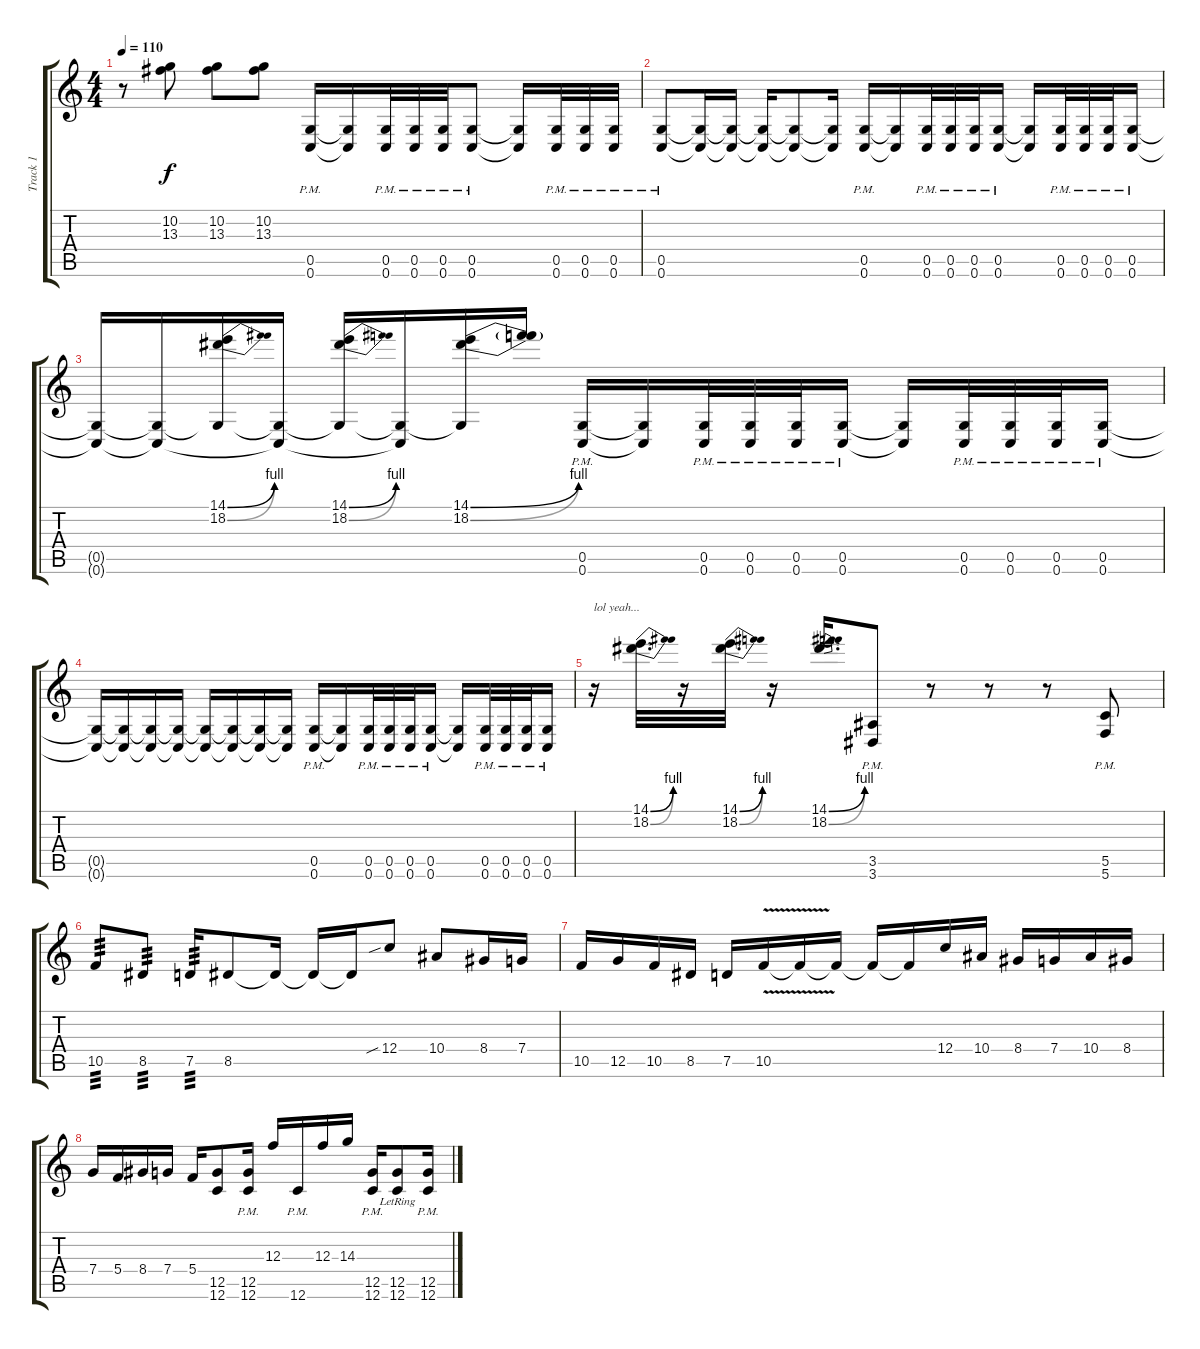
\track ("Track 1" "Track 1") {instrument distortionguitar}
\staff {score tabs}
\tuning (D4 A3 F3 C3 G2 C2) {hide}
\ts (4 4)
\tempo 110
\clef g2
\ks c
r.8{dy f} (10.2 13.3).8 (10.2 13.3).8 (10.2 13.3).8 (0.5{pm} 0.6{pm}).16 (0.5{t} 0.6{t}).16 (0.5{pm} 0.6{pm}).32 (0.5{pm} 0.6{pm}).32 (0.5{pm} 0.6{pm}).32 (0.5{pm} 0.6{pm}).8 (0.5{t} 0.6{t}).16 (0.5{pm} 0.6{pm}).32 (0.5{pm} 0.6{pm}).32 (0.5{pm} 0.6{pm}).32 |
(0.5{pm} 0.6{pm}).8 (0.5{t} 0.6{t}).16 (0.5{t} 0.6{t}).16 (0.5{t} 0.6{t}).16 (0.5{t} 0.6{t}).8 (0.5{t} 0.6{t}).16 (0.5{pm} 0.6{pm}).16 (0.5{t} 0.6{t}).16 (0.5{pm} 0.6{pm}).32 (0.5{pm} 0.6{pm}).32 (0.5{pm} 0.6{pm}).32 (0.5{pm} 0.6{pm}).16 (0.5{t} 0.6{t}).16 (0.5{pm} 0.6{pm}).32 (0.5{pm} 0.6{pm}).32 (0.5{pm} 0.6{pm}).32 (0.5{pm} 0.6{pm}).16 |
(0.5{t} 0.6{t}).16 (0.5{t} 0.6{t}).16 (14.1{be (bend 0 0 60 4)} 18.2{be (bend 0 0 60 4)} 0.5{t}).16 (0.5{t} 0.6{t}).16 (14.1{be (bend 0 0 60 4)} 18.2{be (bend 0 0 60 4)} 0.5{t}).16 (0.5{t} 0.6{t}).16 (14.1{be (bend 0 0 60 4)} 18.2{be (bend 0 0 60 4)} 0.5{t}).16 (14.1{t} 18.2{t}).16 (0.5{pm} 0.6{pm}).16 (0.5{t} 0.6{t}).16 (0.5{pm} 0.6{pm}).32 (0.5{pm} 0.6{pm}).32 (0.5{pm} 0.6{pm}).32 (0.5{pm} 0.6{pm}).16 (0.5{t} 0.6{t}).16 (0.5{pm} 0.6{pm}).32 (0.5{pm} 0.6{pm}).32 (0.5{pm} 0.6{pm}).32 (0.5{pm} 0.6{pm}).16 |
(0.5{t} 0.6{t}).16 (0.5{t} 0.6{t}).16 (0.5{t} 0.6{t}).16 (0.5{t} 0.6{t}).16 (0.5{t} 0.6{t}).16 (0.5{t} 0.6{t}).16 (0.5{t} 0.6{t}).16 (0.5{t} 0.6{t}).16 (0.5{pm} 0.6{pm}).16 (0.5{t} 0.6{t}).16 (0.5{pm} 0.6{pm}).32 (0.5{pm} 0.6{pm}).32 (0.5{pm} 0.6{pm}).32 (0.5{pm} 0.6{pm}).16 (0.5{t} 0.6{t}).16 (0.5{pm} 0.6{pm}).32 (0.5{pm} 0.6{pm}).32 (0.5{pm} 0.6{pm}).32 (0.5{pm} 0.6{pm}).16 |
r.16{txt "lol yeah..."} (14.1{be (bend 0 0 60 4)} 18.2{be (bend 0 0 60 4)}).32{d} r.16 (14.1{be (bend 0 0 60 4)} 18.2{be (bend 0 0 60 4)}).32{d} r.16 (14.1{be (bend 0 0 60 4)} 18.2{be (bend 0 0 60 4)}).16{d} (3.5{pm} 3.6{pm}).8 r.8 r.8 r.8 (5.5{pm} 5.6{pm}).8 |
10.5.8{tp 3} 8.5.8{tp 3} 7.5.16{tp 3} 8.5.8 8.5{t}.16 8.5{t}.16 8.5{t}.16 12.4{sib}.8 10.4.8 8.4.16 7.4.16 |
10.5.16 12.5.16 10.5.16 8.5.16 7.5.16 10.5{v}.16 10.5{t}.16 10.5{t}.16 10.5{t}.16 10.5{t}.16 12.4.16 10.4.16 8.4.16 7.4.16 10.4.16 8.4.16 |
7.4.16 5.4.16 8.4.16 7.4.16 5.4.16 (12.5 12.6).8 (12.5{pm} 12.6{pm}).16 12.3.16 12.6{pm}.16 12.3.16 14.3.16 (12.5{pm} 12.6{pm}).16 (12.5 12.6{lr}).8 (12.5{pm} 12.6{pm}).16
